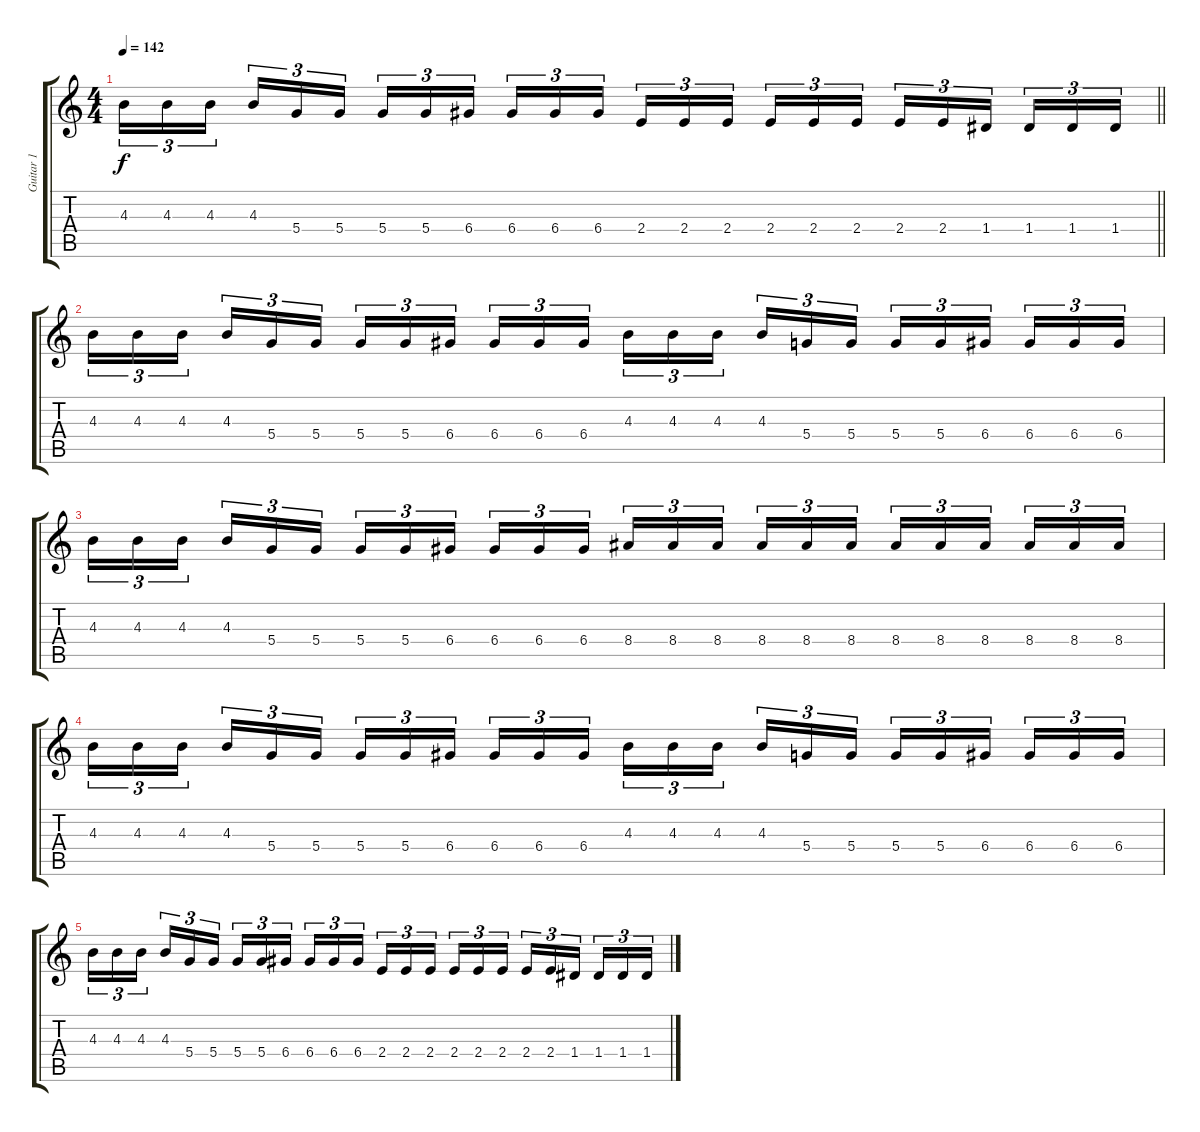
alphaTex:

\track ("Guitar 1" "Guitar 1") {instrument distortionguitar}
\staff {score tabs}
\tuning (E4 B3 G3 D3 A2 D2) {hide}
\ts (4 4)
\tempo 142
\clef g2
\barLineRight lightlight
\ks c
4.3.16{tu (3 2) dy f} 4.3.16{tu (3 2)} 4.3.16{tu (3 2) beam splitsecondary} 4.3.16{tu (3 2)} 5.4.16{tu (3 2)} 5.4.16{tu (3 2)} 5.4.16{tu (3 2)} 5.4.16{tu (3 2)} 6.4.16{tu (3 2) beam splitsecondary} 6.4.16{tu (3 2)} 6.4.16{tu (3 2)} 6.4.16{tu (3 2)} 2.4.16{tu (3 2)} 2.4.16{tu (3 2)} 2.4.16{tu (3 2) beam splitsecondary} 2.4.16{tu (3 2)} 2.4.16{tu (3 2)} 2.4.16{tu (3 2)} 2.4.16{tu (3 2)} 2.4.16{tu (3 2)} 1.4.16{tu (3 2) beam splitsecondary} 1.4.16{tu (3 2)} 1.4.16{tu (3 2)} 1.4.16{tu (3 2)} |
4.3.16{tu (3 2)} 4.3.16{tu (3 2)} 4.3.16{tu (3 2) beam splitsecondary} 4.3.16{tu (3 2)} 5.4.16{tu (3 2)} 5.4.16{tu (3 2)} 5.4.16{tu (3 2)} 5.4.16{tu (3 2)} 6.4.16{tu (3 2) beam splitsecondary} 6.4.16{tu (3 2)} 6.4.16{tu (3 2)} 6.4.16{tu (3 2)} 4.3.16{tu (3 2)} 4.3.16{tu (3 2)} 4.3.16{tu (3 2) beam splitsecondary} 4.3.16{tu (3 2)} 5.4.16{tu (3 2)} 5.4.16{tu (3 2)} 5.4.16{tu (3 2)} 5.4.16{tu (3 2)} 6.4.16{tu (3 2) beam splitsecondary} 6.4.16{tu (3 2)} 6.4.16{tu (3 2)} 6.4.16{tu (3 2)} |
4.3.16{tu (3 2)} 4.3.16{tu (3 2)} 4.3.16{tu (3 2) beam splitsecondary} 4.3.16{tu (3 2)} 5.4.16{tu (3 2)} 5.4.16{tu (3 2)} 5.4.16{tu (3 2)} 5.4.16{tu (3 2)} 6.4.16{tu (3 2) beam splitsecondary} 6.4.16{tu (3 2)} 6.4.16{tu (3 2)} 6.4.16{tu (3 2)} 8.4.16{tu (3 2)} 8.4.16{tu (3 2)} 8.4.16{tu (3 2) beam splitsecondary} 8.4.16{tu (3 2)} 8.4.16{tu (3 2)} 8.4.16{tu (3 2)} 8.4.16{tu (3 2)} 8.4.16{tu (3 2)} 8.4.16{tu (3 2) beam splitsecondary} 8.4.16{tu (3 2)} 8.4.16{tu (3 2)} 8.4.16{tu (3 2)} |
4.3.16{tu (3 2)} 4.3.16{tu (3 2)} 4.3.16{tu (3 2) beam splitsecondary} 4.3.16{tu (3 2)} 5.4.16{tu (3 2)} 5.4.16{tu (3 2)} 5.4.16{tu (3 2)} 5.4.16{tu (3 2)} 6.4.16{tu (3 2) beam splitsecondary} 6.4.16{tu (3 2)} 6.4.16{tu (3 2)} 6.4.16{tu (3 2)} 4.3.16{tu (3 2)} 4.3.16{tu (3 2)} 4.3.16{tu (3 2) beam splitsecondary} 4.3.16{tu (3 2)} 5.4.16{tu (3 2)} 5.4.16{tu (3 2)} 5.4.16{tu (3 2)} 5.4.16{tu (3 2)} 6.4.16{tu (3 2) beam splitsecondary} 6.4.16{tu (3 2)} 6.4.16{tu (3 2)} 6.4.16{tu (3 2)} |
4.3.16{tu (3 2)} 4.3.16{tu (3 2)} 4.3.16{tu (3 2) beam splitsecondary} 4.3.16{tu (3 2)} 5.4.16{tu (3 2)} 5.4.16{tu (3 2)} 5.4.16{tu (3 2)} 5.4.16{tu (3 2)} 6.4.16{tu (3 2) beam splitsecondary} 6.4.16{tu (3 2)} 6.4.16{tu (3 2)} 6.4.16{tu (3 2)} 2.4.16{tu (3 2)} 2.4.16{tu (3 2)} 2.4.16{tu (3 2) beam splitsecondary} 2.4.16{tu (3 2)} 2.4.16{tu (3 2)} 2.4.16{tu (3 2)} 2.4.16{tu (3 2)} 2.4.16{tu (3 2)} 1.4.16{tu (3 2) beam splitsecondary} 1.4.16{tu (3 2)} 1.4.16{tu (3 2)} 1.4.16{tu (3 2)}
